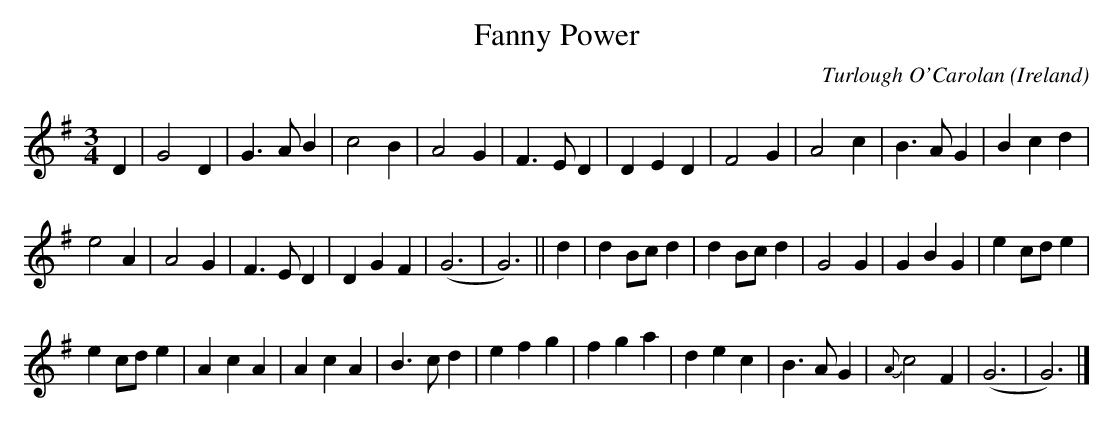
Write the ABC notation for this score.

X:1
T:Fanny Power
O:Ireland
M:3/4
L:1/4
C:Turlough O'Carolan
K:G
D |\
G2 D|G>A B|c2 B|A2 G|F>E D|DE D|F2 G|A2 c|\
B>A G|B cd|
e2 A|A2 G|\
F>E D|DG F|(G3|G3) ||\
d|\
d B/c/ d|d B/c/ d|\
G2 G|GB G| e c/d/ e|
e c/d/ e| \
Ac A|Ac A| \
B>c d|ef g|fg a|d ec|B>A G|{A}c2 F|(G3 |G3) |]
